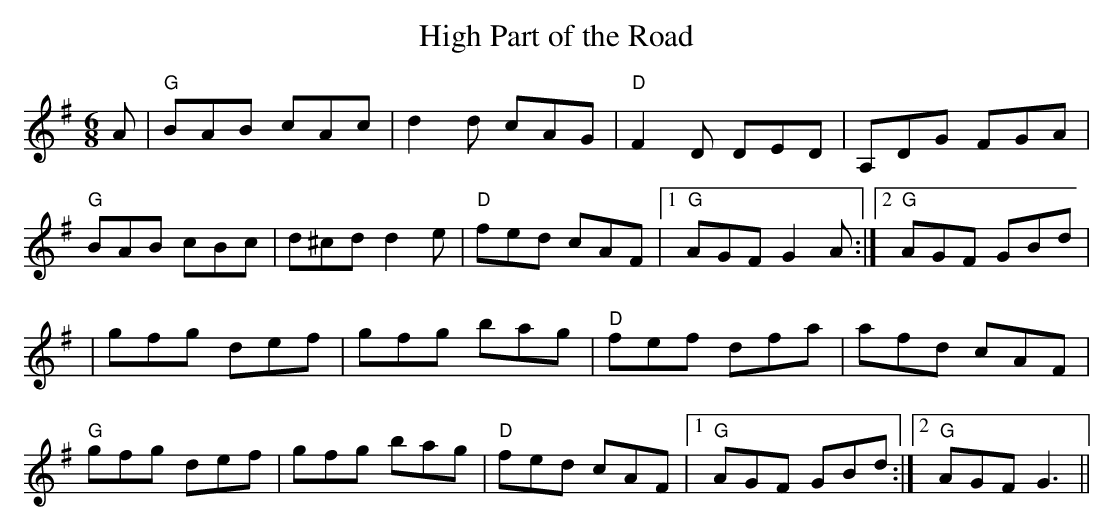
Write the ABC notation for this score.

X:1
T:High Part of the Road
M:6/8
K:G
L:1/8
A|"G"BAB cAc|d2d cAG|"D"F2D DED|A,DG FGA|
"G"BAB cBc|d^cd d2e|"D"fed cAF|1 "G"AGF G2A:|2 "G"AGF GBd|
|gfg def|gfg bag|"D"fef dfa|afd cAF|
"G"gfg def|gfg bag|"D"fed cAF|1 "G"AGF GBd:|2 "G"AGF G3||
